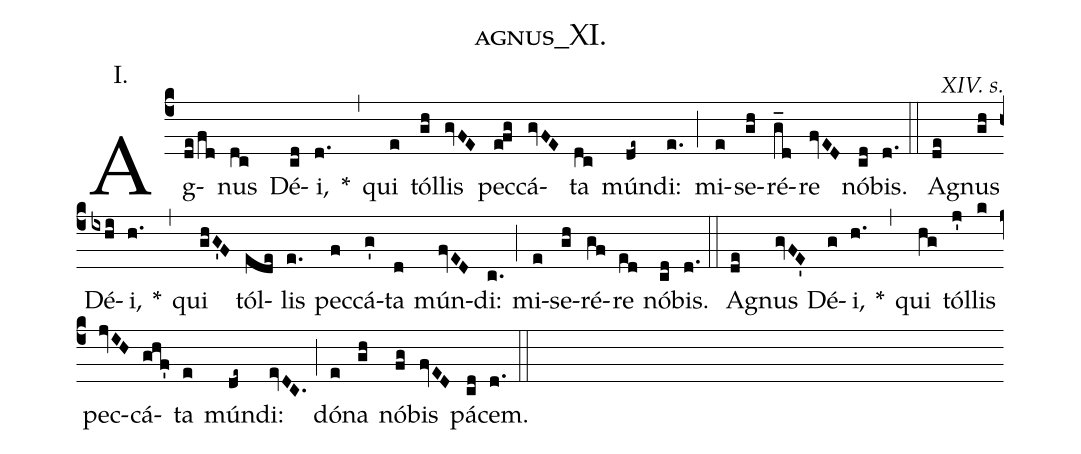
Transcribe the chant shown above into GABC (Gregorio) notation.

name: agnus_XI.;
annotation:I.;
commentary:XIV. s.;
%%
(c4) Ag(de/fd)nus(dc) Dé(cd)i,(d.) <v>*</v>(,) qui(e) tól(gh)lis(gvFE) pec(e!fg)cá(gvFE)ta(dc) mún(de~)di:(e.) (;) mi(e)se(gh)ré(g_d)re(fvED) nó(cd)bis.(d.) (::)
Ag(de)nus(gh) Dé(ixhi)i,(h.) <v>*</v>(,) qui(ghG'F) tól(ede)lis(e.) pec(f)cá(g')ta(d) mún(fvED)di:(c.) (;) mi(e)se(gh)ré(gf)re(ed) nó(cd)bis.(d.) (::)
Ag(de)nus(gvFE') Dé(g)i,(h.) <v>*</v>(,) qui(hg) tól(j')lis(k) pec(jvIH)cá(ghf')ta(e) mún(de~)di:(evDC.) (;) dó(e)na(gh) nó(fg)bis(fvED) pá(cd)cem.(d.) (::)
